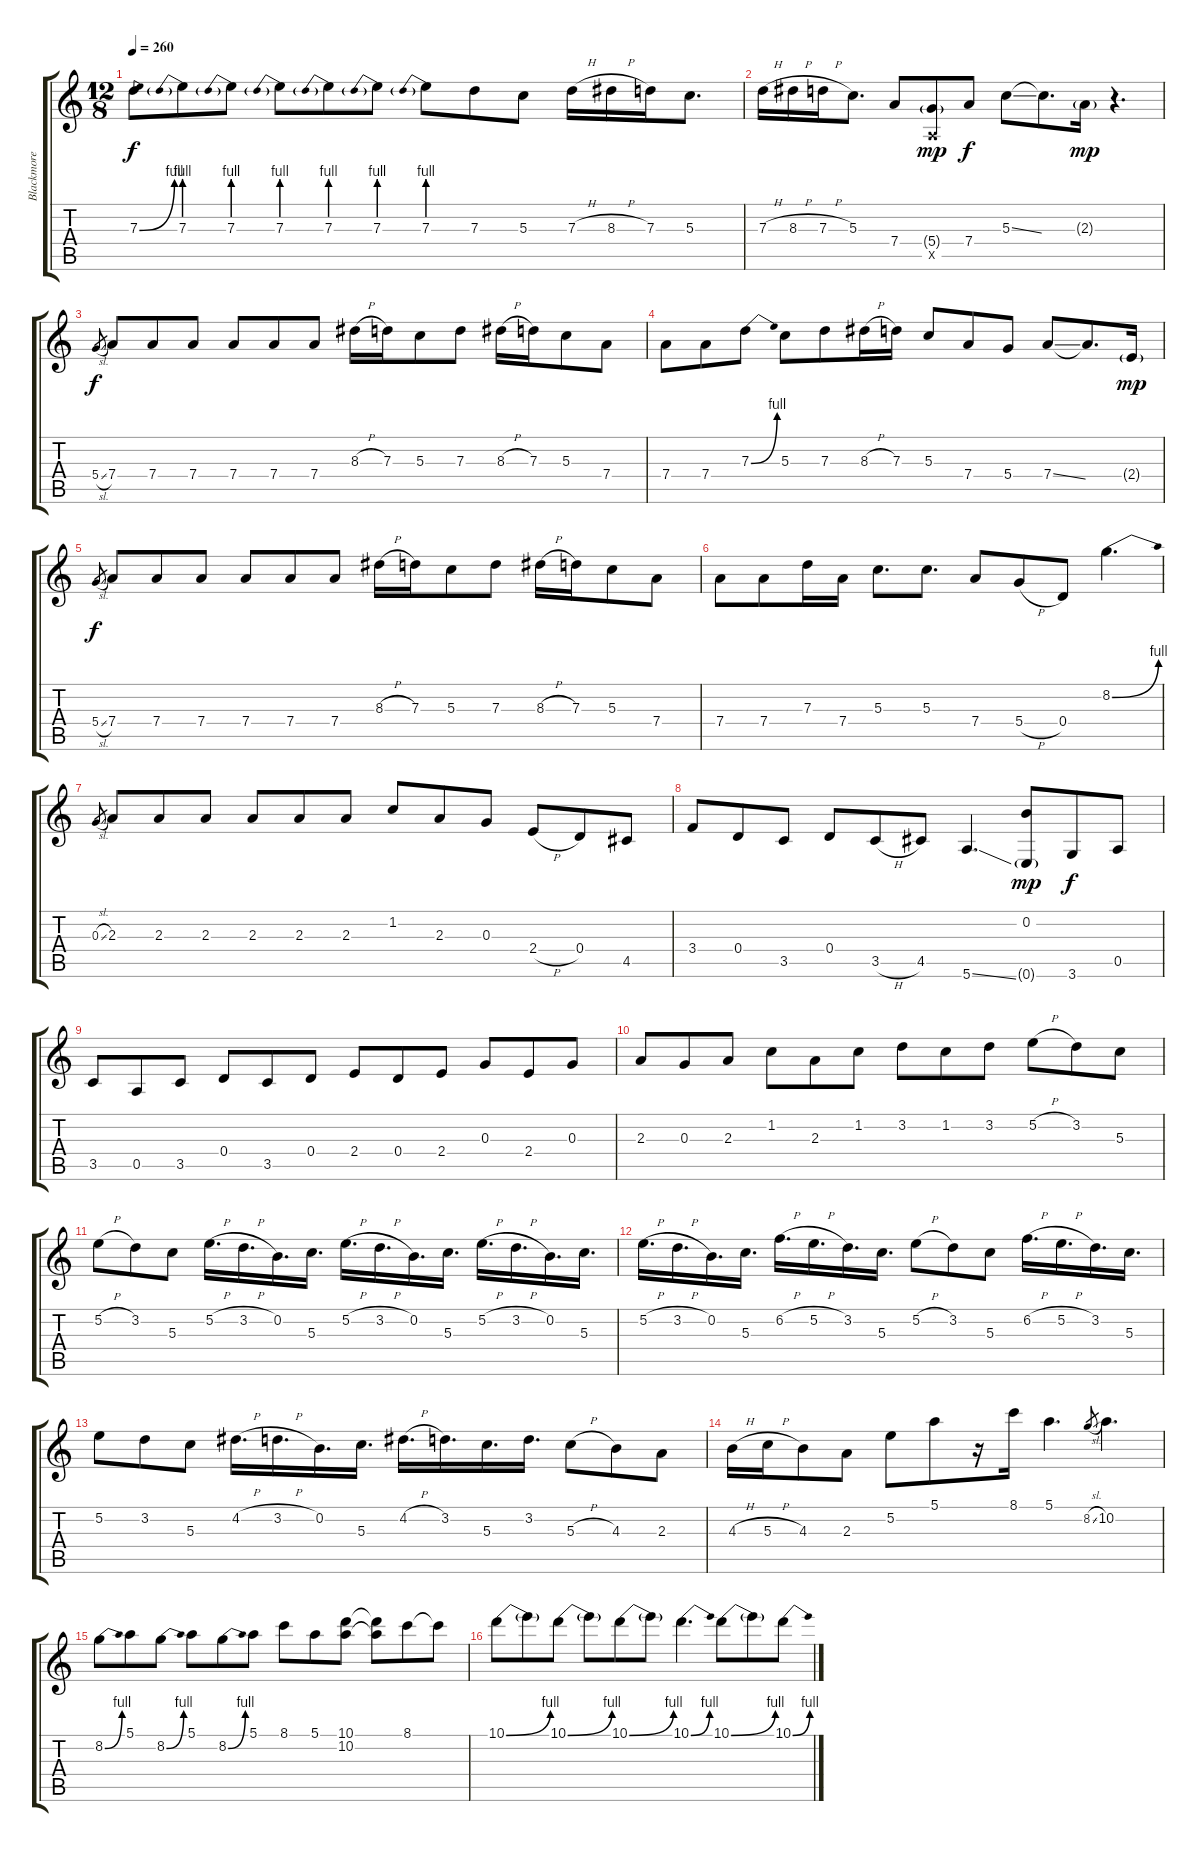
\track ("Blackmore" "Blackmore") {instrument overdrivenguitar}
\staff {score tabs}
\tuning (E4 B3 G3 D3 A2 E2) {hide}
\ts (12 8)
\tempo 260
\clef g2
\ks c
7.3{be (bend 0 0 60 4)}.8{dy f} 7.3{be (prebend 0 4 60 4)}.8 7.3{be (prebend 0 4 60 4)}.8 7.3{be (prebend 0 4 60 4)}.8 7.3{be (prebend 0 4 60 4)}.8 7.3{be (prebend 0 4 60 4)}.8 7.3{be (prebend 0 4 60 4)}.8 7.3.8 5.3.8 7.3{h}.16 8.3{h}.16 7.3.16 5.3.8{d} |
7.3{h}.16 8.3{h}.16 7.3{h}.16 5.3.8{d} 7.4.8 (5.4{g} 0.5{x}).8{dy mp} 7.4.8{dy f} 5.3{ss}.8 5.3{t}.8{d} 2.3{g}.16{dy mp} r.4{d} |
5.4{sl}.8{gr dy f} 7.4.8 7.4.8 7.4.8 7.4.8 7.4.8 7.4.8 8.3{h}.16 7.3.16 5.3.8 7.3.8 8.3{h}.16 7.3.16 5.3.8 7.4.8 |
7.4.8 7.4.8 7.3{be (bend 0 0 60 4)}.8 5.3.8 7.3.8 8.3{h}.16 7.3.16 5.3.8 7.4.8 5.4.8 7.4{ss}.8 7.4{t}.8{d} 2.4{g}.16{dy mp} |
5.4{sl}.8{gr dy f} 7.4.8 7.4.8 7.4.8 7.4.8 7.4.8 7.4.8 8.3{h}.16 7.3.16 5.3.8 7.3.8 8.3{h}.16 7.3.16 5.3.8 7.4.8 |
7.4.8 7.4.8 7.3.16 7.4.16 5.3.8{d} 5.3.8{d} 7.4.8 5.4{h}.8 0.4.8 8.2{be (bend 0 0 60 4)}.4{d} |
0.3{sl}.8{gr} 2.3.8 2.3.8 2.3.8 2.3.8 2.3.8 2.3.8 1.2.8 2.3.8 0.3.8 2.4{h}.8 0.4.8 4.5.8 |
3.4.8 0.4.8 3.5.8 0.4.8 3.5{h}.8 4.5.8 5.6{ss}.4{d} (0.2 0.6{g}).8{dy mp} 3.6.8{dy f} 0.5.8 |
3.5.8 0.5.8 3.5.8 0.4.8 3.5.8 0.4.8 2.4.8 0.4.8 2.4.8 0.3.8 2.4.8 0.3.8 |
2.3.8 0.3.8 2.3.8 1.2.8 2.3.8 1.2.8 3.2.8 1.2.8 3.2.8 5.2{h}.8 3.2.8 5.3.8 |
5.2{h}.8 3.2.8 5.3.8 5.2{h}.16{d} 3.2{h}.16{d} 0.2.16{d} 5.3.16{d} 5.2{h}.16{d} 3.2{h}.16{d} 0.2.16{d} 5.3.16{d} 5.2{h}.16{d} 3.2{h}.16{d} 0.2.16{d} 5.3.16{d} |
5.2{h}.16{d} 3.2{h}.16{d} 0.2.16{d} 5.3.16{d} 6.2{h}.16{d} 5.2{h}.16{d} 3.2.16{d} 5.3.16{d} 5.2{h}.8 3.2.8 5.3.8 6.2{h}.16{d} 5.2{h}.16{d} 3.2.16{d} 5.3.16{d} |
5.2.8 3.2.8 5.3.8 4.2{h}.16{d} 3.2{h}.16{d} 0.2.16{d} 5.3.16{d} 4.2{h}.16{d} 3.2.16{d} 5.3.16{d} 3.2.16{d} 5.3{h}.8 4.3.8 2.3.8 |
4.3{h}.16 5.3{h}.16 4.3.8 2.3.8 5.2.8 5.1.8 r.16 8.1.16 5.1.4{d} 8.2{sl}.8{gr} 10.2.4{d} |
8.2{be (bend 0 0 60 4)}.8 5.1.8 8.2{be (bend 0 0 60 4)}.8 5.1.8 8.2{be (bend 0 0 60 4)}.8 5.1.8 8.1.8 5.1.8 (10.1 10.2).8 (10.1{t} 10.2{t}).8 8.1.8 8.1{t}.8 |
10.1{be (bend 0 0 60 4)}.8 10.1{t}.8 10.1{be (bend 0 0 60 4)}.8 10.1{t}.8 10.1{be (bend 0 0 60 4)}.8 10.1{t}.8 10.1{be (bend 0 0 60 4)}.4{d} 10.1{be (bend 0 0 60 4)}.8 10.1{t}.8 10.1{be (bend 0 0 60 4)}.8
